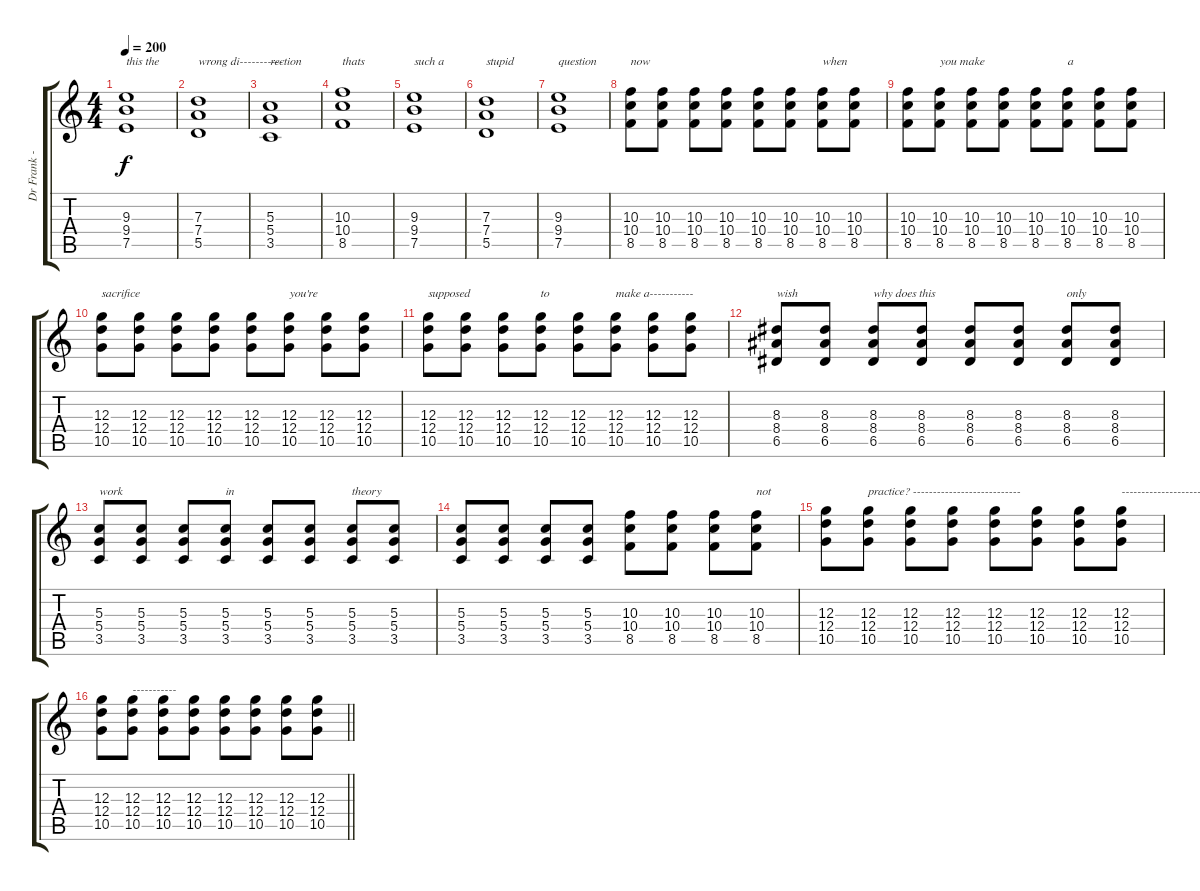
\track ("Dr Frank - Guitar, Vocals" "Dr Frank -") {instrument distortionguitar}
\staff {score tabs}
\tuning (E4 B3 G3 D3 A2 E2) {hide}
\ts (4 4)
\tempo 200
\clef g2
\ks c
(9.3 9.4 7.5).1{txt "this the" dy f} |
(7.3 7.4 5.5).1{txt "wrong di-----------"} |
(5.3 5.4 3.5).1{txt "rection"} |
(10.3 10.4 8.5).1{txt "thats"} |
(9.3 9.4 7.5).1{txt "such a"} |
(7.3 7.4 5.5).1{txt "stupid"} |
(9.3 9.4 7.5).1{txt "question"} |
(10.3 10.4 8.5).8{txt "now"} (10.3 10.4 8.5).8 (10.3 10.4 8.5).8 (10.3 10.4 8.5).8 (10.3 10.4 8.5).8 (10.3 10.4 8.5).8 (10.3 10.4 8.5).8{txt "when"} (10.3 10.4 8.5).8 |
(10.3 10.4 8.5).8 (10.3 10.4 8.5).8{txt "you make"} (10.3 10.4 8.5).8 (10.3 10.4 8.5).8 (10.3 10.4 8.5).8 (10.3 10.4 8.5).8{txt "a"} (10.3 10.4 8.5).8 (10.3 10.4 8.5).8 |
(12.3 12.4 10.5).8{txt "sacrifice"} (12.3 12.4 10.5).8 (12.3 12.4 10.5).8 (12.3 12.4 10.5).8 (12.3 12.4 10.5).8 (12.3 12.4 10.5).8{txt "you're"} (12.3 12.4 10.5).8 (12.3 12.4 10.5).8 |
(12.3 12.4 10.5).8{txt "supposed"} (12.3 12.4 10.5).8 (12.3 12.4 10.5).8 (12.3 12.4 10.5).8{txt "to"} (12.3 12.4 10.5).8 (12.3 12.4 10.5).8{txt "make a-----------"} (12.3 12.4 10.5).8 (12.3 12.4 10.5).8 |
(8.3 8.4 6.5).8{txt "wish"} (8.3 8.4 6.5).8 (8.3 8.4 6.5).8{txt "why does this"} (8.3 8.4 6.5).8 (8.3 8.4 6.5).8 (8.3 8.4 6.5).8 (8.3 8.4 6.5).8{txt "only"} (8.3 8.4 6.5).8 |
(5.3 5.4 3.5).8{txt "work"} (5.3 5.4 3.5).8 (5.3 5.4 3.5).8 (5.3 5.4 3.5).8{txt "in"} (5.3 5.4 3.5).8 (5.3 5.4 3.5).8 (5.3 5.4 3.5).8{txt "theory"} (5.3 5.4 3.5).8 |
(5.3 5.4 3.5).8 (5.3 5.4 3.5).8 (5.3 5.4 3.5).8 (5.3 5.4 3.5).8 (10.3 10.4 8.5).8 (10.3 10.4 8.5).8 (10.3 10.4 8.5).8 (10.3 10.4 8.5).8{txt "not"} |
(12.3 12.4 10.5).8 (12.3 12.4 10.5).8{txt "practice? ---------------------------"} (12.3 12.4 10.5).8 (12.3 12.4 10.5).8 (12.3 12.4 10.5).8 (12.3 12.4 10.5).8 (12.3 12.4 10.5).8 (12.3 12.4 10.5).8{txt "-----------------------------"} |
\barLineRight lightlight
(12.3 12.4 10.5).8 (12.3 12.4 10.5).8{txt "-----------"} (12.3 12.4 10.5).8 (12.3 12.4 10.5).8 (12.3 12.4 10.5).8 (12.3 12.4 10.5).8 (12.3 12.4 10.5).8 (12.3 12.4 10.5).8
